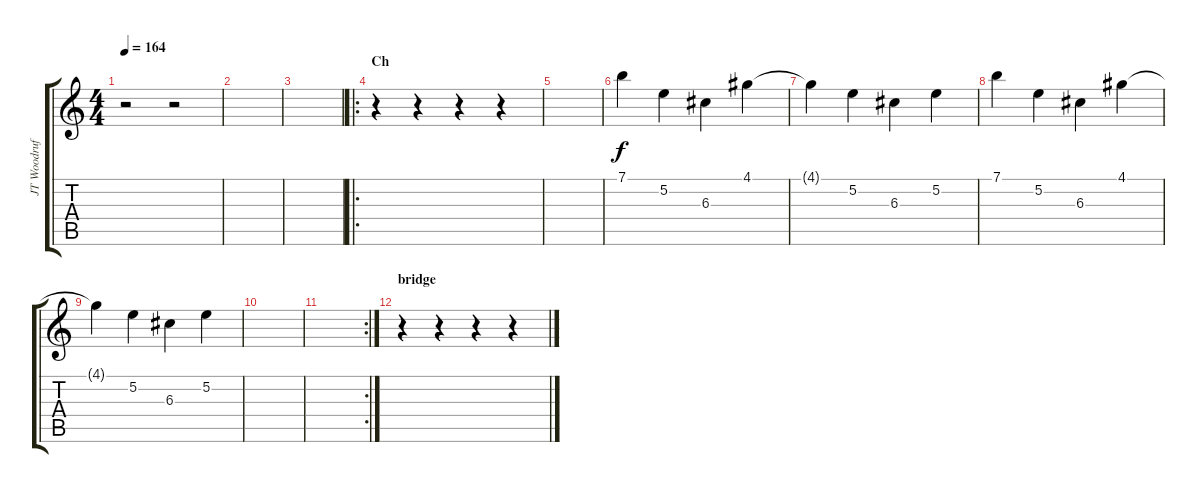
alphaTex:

\track ("JT Woodruff (Guitar)" "JT Woodruf") {instrument distortionguitar}
\staff {score tabs}
\tuning (E4 B3 G3 D3 A2 E2) {hide}
\ts (4 4)
\tempo 164
\clef g2
\ks c
r.2{dy f} r.2 |
|
|
\ro
\section ("" "Ch")
r.4 r.4 r.4 r.4 |
|
7.1.4 5.2.4 6.3.4 4.1.4 |
4.1{t}.4 5.2.4 6.3.4 5.2.4 |
7.1.4 5.2.4 6.3.4 4.1.4 |
4.1{t}.4 5.2.4 6.3.4 5.2.4 |
|
\rc 2
|
\section ("" "bridge")
r.4 r.4 r.4 r.4
